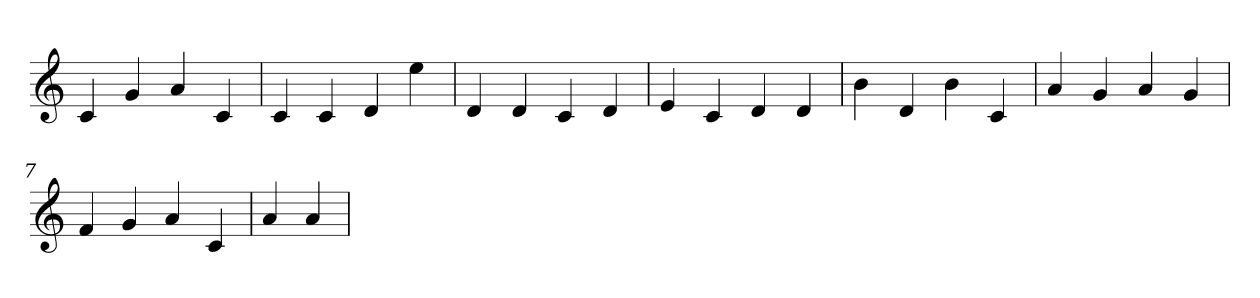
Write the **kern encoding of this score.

**kern
*part1
*staff1
*clefG2
=1
4c
4g
4a
4c
=2
4c
4c
4d
4ee
=3
4d
4d
4c
4d
=4
4e
4c
4d
4d
=5
4b
4d
4b
4c
=6
4a
4g
4a
4g
=7
4f
4g
4a
4c
=8
4a
4a
=
*-
